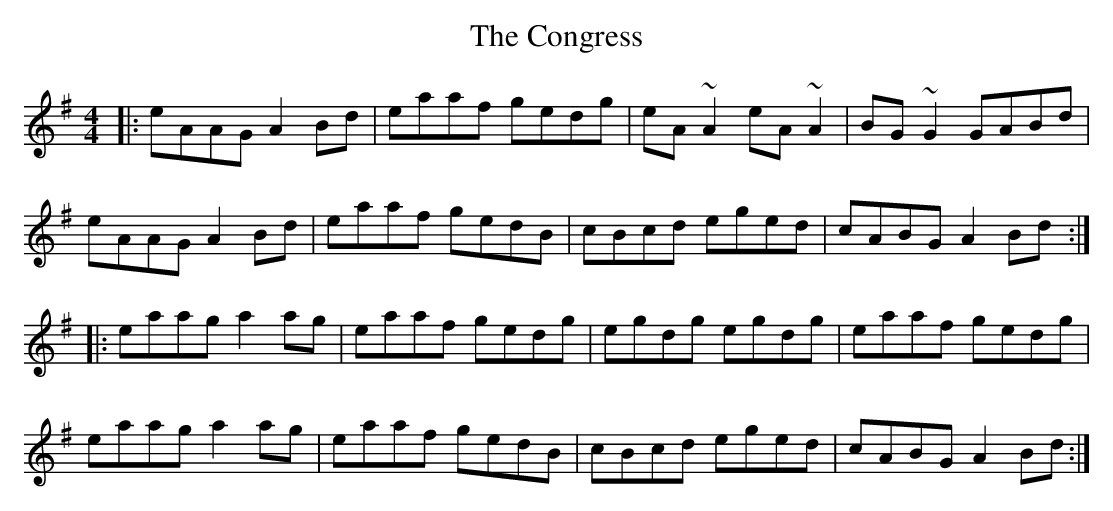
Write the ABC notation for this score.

X:1
T: The Congress
M: 4/4
L: 1/8
K: Ador
|:eAAG A2Bd|eaaf gedg|eA~A2 eA~A2|BG~G2 GABd|
eAAG A2Bd|eaaf gedB|cBcd eged|cABG A2Bd:|
|:eaag a2ag|eaaf gedg|egdg egdg|eaaf gedg|
eaag a2ag|eaaf gedB|cBcd eged|cABG A2Bd:|
